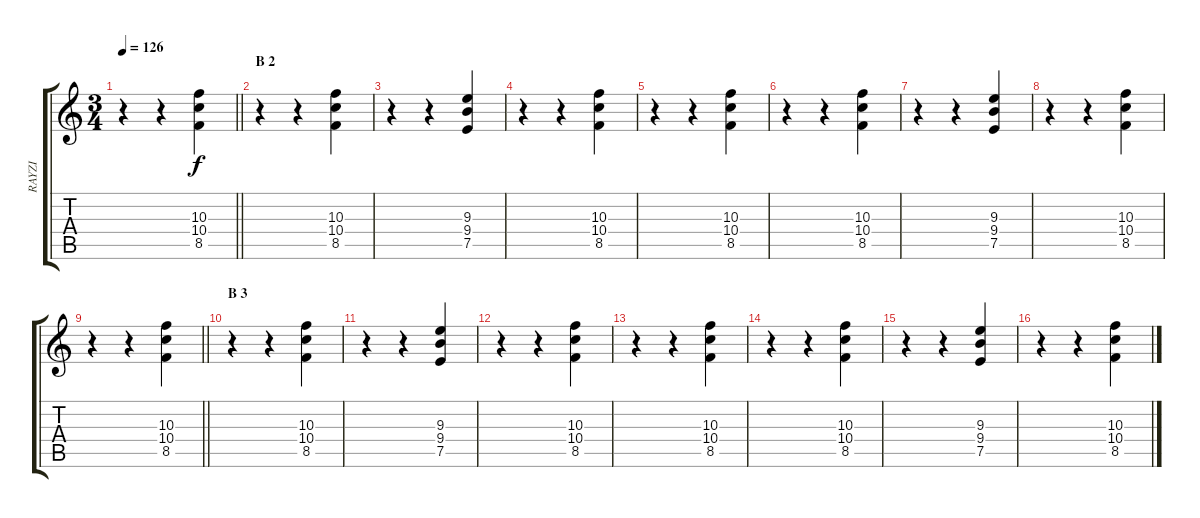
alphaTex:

\track ("RAYZI" "RAYZI") {instrument distortionguitar}
\staff {score tabs}
\tuning (E4 B3 G3 D3 A2 E2) {hide}
\ts (3 4)
\tempo 126
\clef g2
\barLineRight lightlight
\ks c
r.4{dy f} r.4 (10.3 10.4 8.5).4 |
\section ("" "B 2")
r.4 r.4 (10.3 10.4 8.5).4 |
r.4 r.4 (9.3 9.4 7.5).4 |
r.4 r.4 (10.3 10.4 8.5).4 |
r.4 r.4 (10.3 10.4 8.5).4 |
r.4 r.4 (10.3 10.4 8.5).4 |
r.4 r.4 (9.3 9.4 7.5).4 |
r.4 r.4 (10.3 10.4 8.5).4 |
\barLineRight lightlight
r.4 r.4 (10.3 10.4 8.5).4 |
\section ("" "B 3")
r.4 r.4 (10.3 10.4 8.5).4 |
r.4 r.4 (9.3 9.4 7.5).4 |
r.4 r.4 (10.3 10.4 8.5).4 |
r.4 r.4 (10.3 10.4 8.5).4 |
r.4 r.4 (10.3 10.4 8.5).4 |
r.4 r.4 (9.3 9.4 7.5).4 |
r.4 r.4 (10.3 10.4 8.5).4
